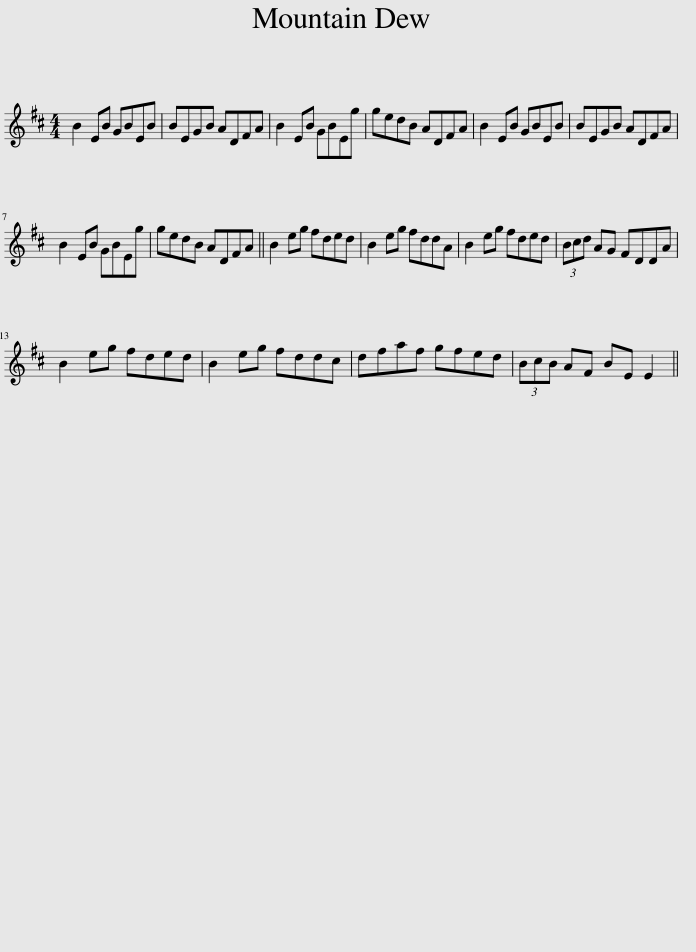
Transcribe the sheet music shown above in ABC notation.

X:1
L:1/8
M:4/4
I:linebreak $
K:D
V:1 treble
V:1
 B2 EB GBEB | BEGB ADFA | B2 EB GBEg | gedB ADFA | B2 EB GBEB | %5
 BEGB ADFA |$ B2 EB GBEg | gedB ADFA || B2 eg fded | B2 eg fddA | %10
 B2 eg fded | (3Bcd AG FDDA |$ B2 eg fded | B2 eg fddc | dfaf gfed | %15
 (3BcB AF BE E2 || %16
